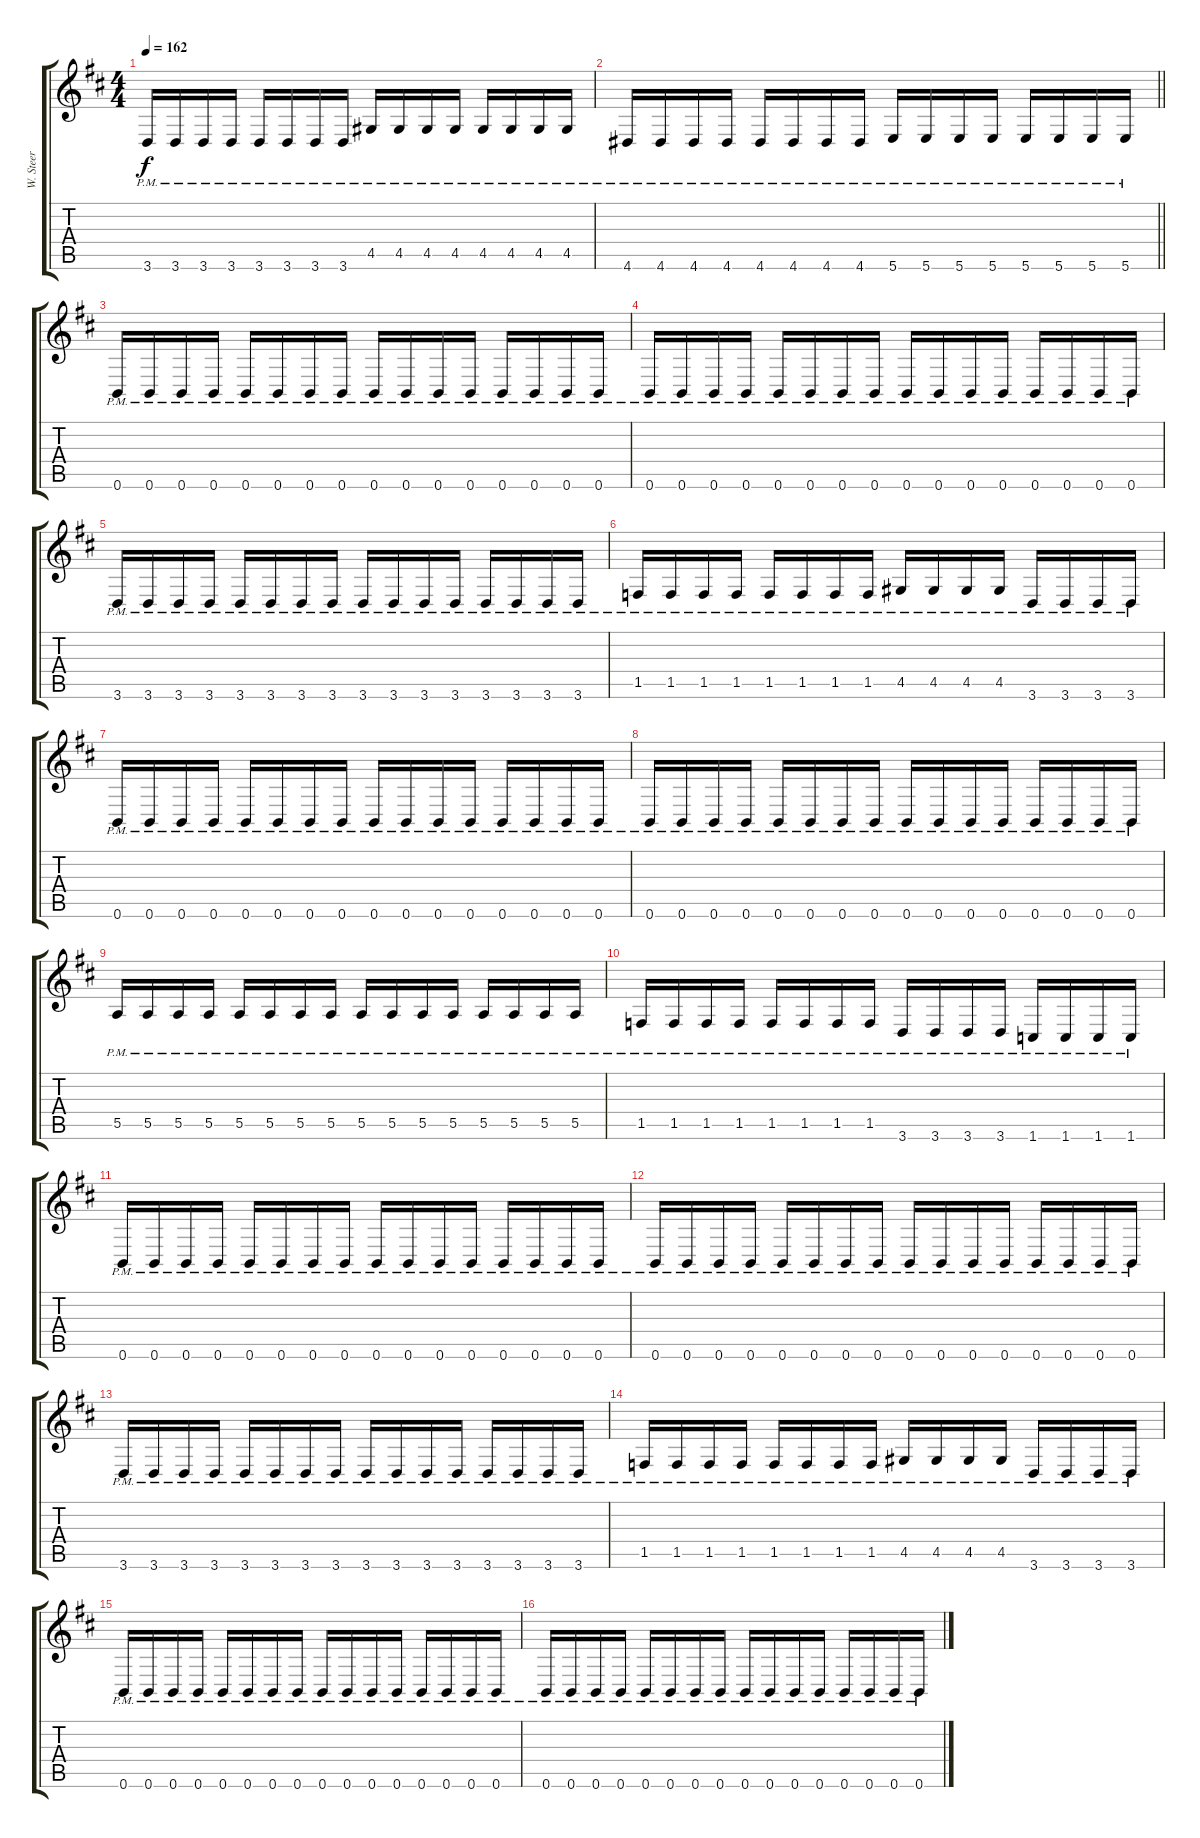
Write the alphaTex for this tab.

\track ("W. Steer" "W. Steer") {instrument distortionguitar}
\staff {score tabs}
\tuning (B3 Gb3 D3 A2 E2 B1) {hide}
\ts (4 4)
\tempo 162
\clef g2
\ks d
3.6{pm}.16{dy f} 3.6{pm}.16 3.6{pm}.16 3.6{pm}.16 3.6{pm}.16 3.6{pm}.16 3.6{pm}.16 3.6{pm}.16 4.5{pm}.16 4.5{pm}.16 4.5{pm}.16 4.5{pm}.16 4.5{pm}.16 4.5{pm}.16 4.5{pm}.16 4.5{pm}.16 |
\barLineRight lightlight
4.6{pm}.16 4.6{pm}.16 4.6{pm}.16 4.6{pm}.16 4.6{pm}.16 4.6{pm}.16 4.6{pm}.16 4.6{pm}.16 5.6{pm}.16 5.6{pm}.16 5.6{pm}.16 5.6{pm}.16 5.6{pm}.16 5.6{pm}.16 5.6{pm}.16 5.6{pm}.16 |
0.6{pm}.16 0.6{pm}.16 0.6{pm}.16 0.6{pm}.16 0.6{pm}.16 0.6{pm}.16 0.6{pm}.16 0.6{pm}.16 0.6{pm}.16 0.6{pm}.16 0.6{pm}.16 0.6{pm}.16 0.6{pm}.16 0.6{pm}.16 0.6{pm}.16 0.6{pm}.16 |
0.6{pm}.16 0.6{pm}.16 0.6{pm}.16 0.6{pm}.16 0.6{pm}.16 0.6{pm}.16 0.6{pm}.16 0.6{pm}.16 0.6{pm}.16 0.6{pm}.16 0.6{pm}.16 0.6{pm}.16 0.6{pm}.16 0.6{pm}.16 0.6{pm}.16 0.6{pm}.16 |
3.6{pm}.16 3.6{pm}.16 3.6{pm}.16 3.6{pm}.16 3.6{pm}.16 3.6{pm}.16 3.6{pm}.16 3.6{pm}.16 3.6{pm}.16 3.6{pm}.16 3.6{pm}.16 3.6{pm}.16 3.6{pm}.16 3.6{pm}.16 3.6{pm}.16 3.6{pm}.16 |
1.5{pm}.16 1.5{pm}.16 1.5{pm}.16 1.5{pm}.16 1.5{pm}.16 1.5{pm}.16 1.5{pm}.16 1.5{pm}.16 4.5{pm}.16 4.5{pm}.16 4.5{pm}.16 4.5{pm}.16 3.6{pm}.16 3.6{pm}.16 3.6{pm}.16 3.6{pm}.16 |
0.6{pm}.16 0.6{pm}.16 0.6{pm}.16 0.6{pm}.16 0.6{pm}.16 0.6{pm}.16 0.6{pm}.16 0.6{pm}.16 0.6{pm}.16 0.6{pm}.16 0.6{pm}.16 0.6{pm}.16 0.6{pm}.16 0.6{pm}.16 0.6{pm}.16 0.6{pm}.16 |
0.6{pm}.16 0.6{pm}.16 0.6{pm}.16 0.6{pm}.16 0.6{pm}.16 0.6{pm}.16 0.6{pm}.16 0.6{pm}.16 0.6{pm}.16 0.6{pm}.16 0.6{pm}.16 0.6{pm}.16 0.6{pm}.16 0.6{pm}.16 0.6{pm}.16 0.6{pm}.16 |
5.5{pm}.16 5.5{pm}.16 5.5{pm}.16 5.5{pm}.16 5.5{pm}.16 5.5{pm}.16 5.5{pm}.16 5.5{pm}.16 5.5{pm}.16 5.5{pm}.16 5.5{pm}.16 5.5{pm}.16 5.5{pm}.16 5.5{pm}.16 5.5{pm}.16 5.5{pm}.16 |
1.5{pm}.16 1.5{pm}.16 1.5{pm}.16 1.5{pm}.16 1.5{pm}.16 1.5{pm}.16 1.5{pm}.16 1.5{pm}.16 3.6{pm}.16 3.6{pm}.16 3.6{pm}.16 3.6{pm}.16 1.6{pm}.16 1.6{pm}.16 1.6{pm}.16 1.6{pm}.16 |
0.6{pm}.16 0.6{pm}.16 0.6{pm}.16 0.6{pm}.16 0.6{pm}.16 0.6{pm}.16 0.6{pm}.16 0.6{pm}.16 0.6{pm}.16 0.6{pm}.16 0.6{pm}.16 0.6{pm}.16 0.6{pm}.16 0.6{pm}.16 0.6{pm}.16 0.6{pm}.16 |
0.6{pm}.16 0.6{pm}.16 0.6{pm}.16 0.6{pm}.16 0.6{pm}.16 0.6{pm}.16 0.6{pm}.16 0.6{pm}.16 0.6{pm}.16 0.6{pm}.16 0.6{pm}.16 0.6{pm}.16 0.6{pm}.16 0.6{pm}.16 0.6{pm}.16 0.6{pm}.16 |
3.6{pm}.16 3.6{pm}.16 3.6{pm}.16 3.6{pm}.16 3.6{pm}.16 3.6{pm}.16 3.6{pm}.16 3.6{pm}.16 3.6{pm}.16 3.6{pm}.16 3.6{pm}.16 3.6{pm}.16 3.6{pm}.16 3.6{pm}.16 3.6{pm}.16 3.6{pm}.16 |
1.5{pm}.16 1.5{pm}.16 1.5{pm}.16 1.5{pm}.16 1.5{pm}.16 1.5{pm}.16 1.5{pm}.16 1.5{pm}.16 4.5{pm}.16 4.5{pm}.16 4.5{pm}.16 4.5{pm}.16 3.6{pm}.16 3.6{pm}.16 3.6{pm}.16 3.6{pm}.16 |
0.6{pm}.16 0.6{pm}.16 0.6{pm}.16 0.6{pm}.16 0.6{pm}.16 0.6{pm}.16 0.6{pm}.16 0.6{pm}.16 0.6{pm}.16 0.6{pm}.16 0.6{pm}.16 0.6{pm}.16 0.6{pm}.16 0.6{pm}.16 0.6{pm}.16 0.6{pm}.16 |
0.6{pm}.16 0.6{pm}.16 0.6{pm}.16 0.6{pm}.16 0.6{pm}.16 0.6{pm}.16 0.6{pm}.16 0.6{pm}.16 0.6{pm}.16 0.6{pm}.16 0.6{pm}.16 0.6{pm}.16 0.6{pm}.16 0.6{pm}.16 0.6{pm}.16 0.6{pm}.16
